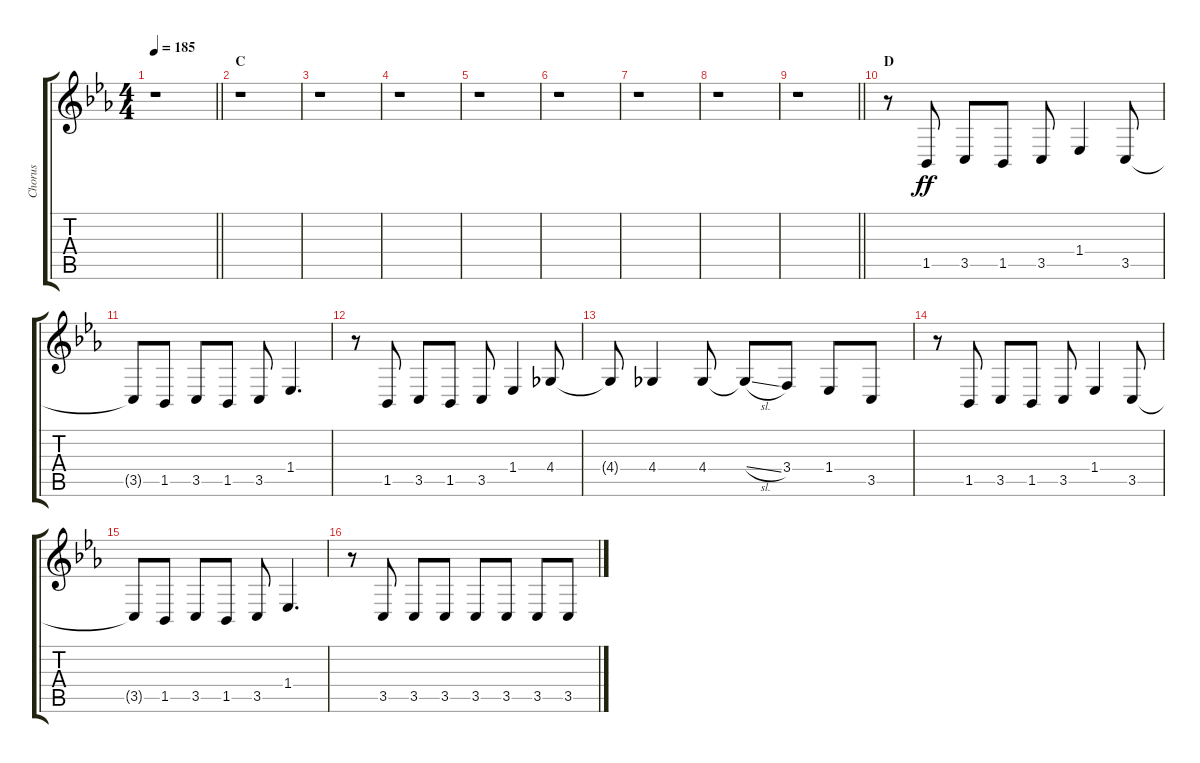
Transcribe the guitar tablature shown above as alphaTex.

\track ("Chorus" "Chorus") {instrument voiceoohs}
\staff {score tabs}
\tuning (E4 B3 G3 D3 A2 E2) {hide}
\ts (4 4)
\tempo 185
\clef g2
\barLineRight lightlight
\ks eb
r.1{dy ff} |
\section ("" "C")
r.1 |
r.1 |
r.1 |
r.1 |
r.1 |
r.1 |
r.1 |
\barLineRight lightlight
r.1 |
\section ("" "D")
r.8 1.5.8 3.5.8 1.5.8 3.5.8 1.4.4 3.5.8 |
3.5{t}.8 1.5.8 3.5.8 1.5.8 3.5.8 1.4.4{d} |
r.8 1.5.8 3.5.8 1.5.8 3.5.8 1.4.4 4.4.8 |
4.4{t}.8 4.4.4 4.4.8 4.4{sl t}.8 3.4.8 1.4.8 3.5.8 |
r.8 1.5.8 3.5.8 1.5.8 3.5.8 1.4.4 3.5.8 |
3.5{t}.8 1.5.8 3.5.8 1.5.8 3.5.8 1.4.4{d} |
r.8 3.5.8 3.5.8 3.5.8 3.5.8 3.5.8 3.5.8 3.5.8
